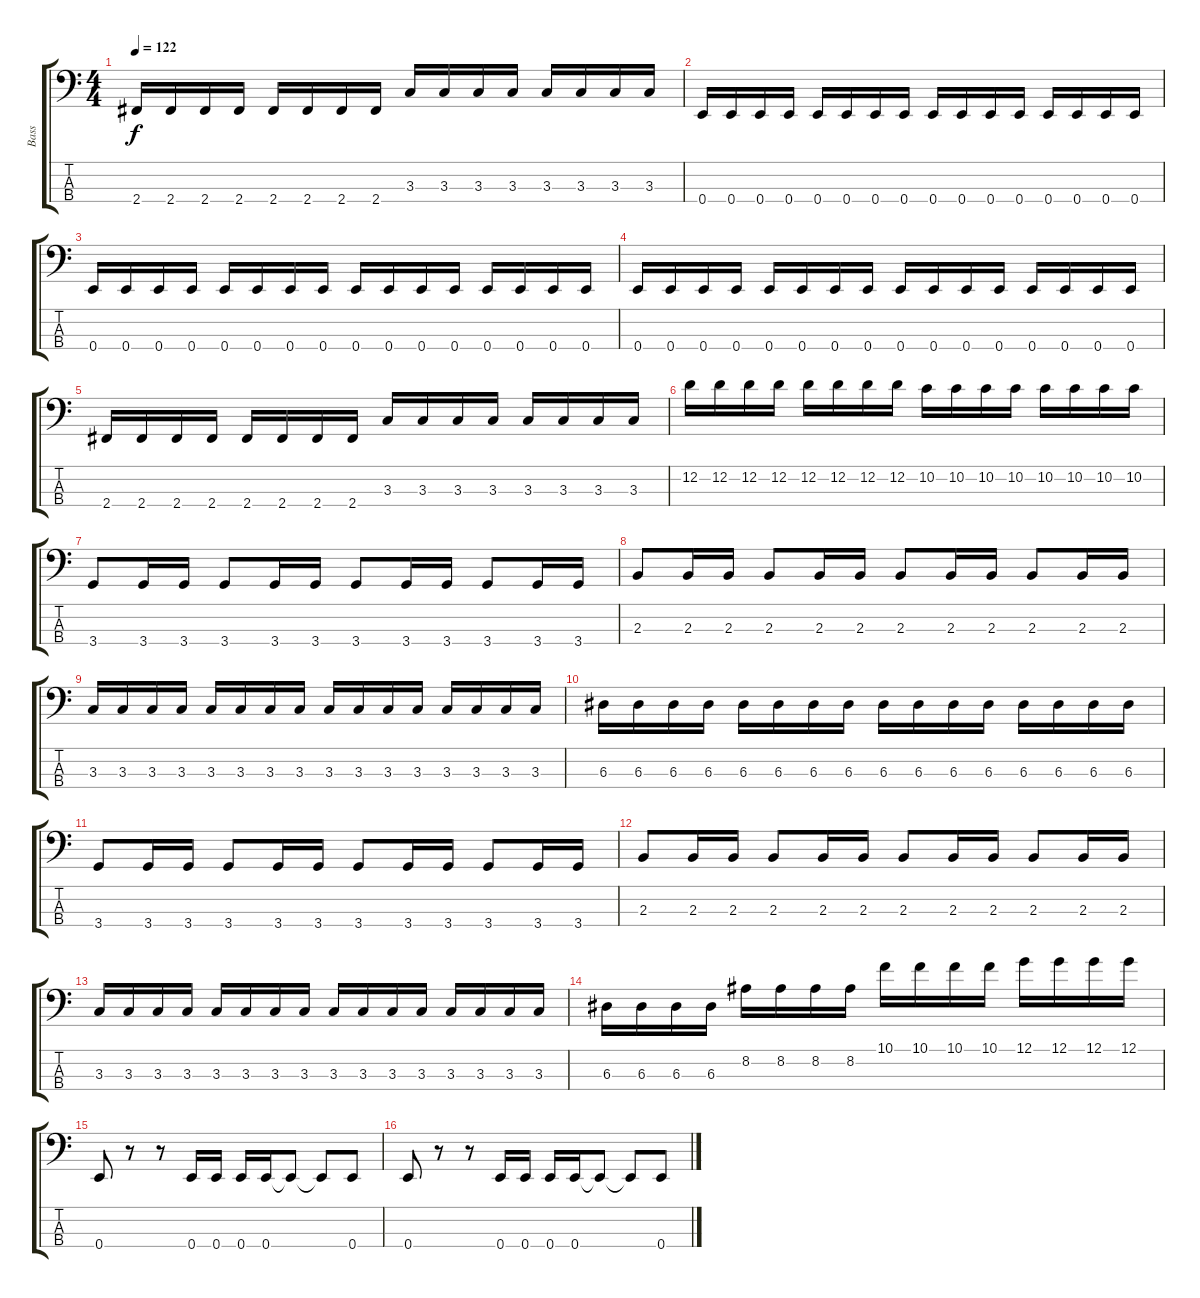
\track ("Bass" "Bass") {instrument electricbasspick}
\staff {score tabs}
\tuning (G2 D2 A1 E1) {hide}
\ts (4 4)
\tempo 122
\clef f4
\ks c
2.4.16{dy f} 2.4.16 2.4.16 2.4.16 2.4.16 2.4.16 2.4.16 2.4.16 3.3.16 3.3.16 3.3.16 3.3.16 3.3.16 3.3.16 3.3.16 3.3.16 |
0.4.16 0.4.16 0.4.16 0.4.16 0.4.16 0.4.16 0.4.16 0.4.16 0.4.16 0.4.16 0.4.16 0.4.16 0.4.16 0.4.16 0.4.16 0.4.16 |
0.4.16 0.4.16 0.4.16 0.4.16 0.4.16 0.4.16 0.4.16 0.4.16 0.4.16 0.4.16 0.4.16 0.4.16 0.4.16 0.4.16 0.4.16 0.4.16 |
0.4.16 0.4.16 0.4.16 0.4.16 0.4.16 0.4.16 0.4.16 0.4.16 0.4.16 0.4.16 0.4.16 0.4.16 0.4.16 0.4.16 0.4.16 0.4.16 |
2.4.16 2.4.16 2.4.16 2.4.16 2.4.16 2.4.16 2.4.16 2.4.16 3.3.16 3.3.16 3.3.16 3.3.16 3.3.16 3.3.16 3.3.16 3.3.16 |
12.2.16 12.2.16 12.2.16 12.2.16 12.2.16 12.2.16 12.2.16 12.2.16 10.2.16 10.2.16 10.2.16 10.2.16 10.2.16 10.2.16 10.2.16 10.2.16 |
3.4.8 3.4.16 3.4.16 3.4.8 3.4.16 3.4.16 3.4.8 3.4.16 3.4.16 3.4.8 3.4.16 3.4.16 |
2.3.8 2.3.16 2.3.16 2.3.8 2.3.16 2.3.16 2.3.8 2.3.16 2.3.16 2.3.8 2.3.16 2.3.16 |
3.3.16 3.3.16 3.3.16 3.3.16 3.3.16 3.3.16 3.3.16 3.3.16 3.3.16 3.3.16 3.3.16 3.3.16 3.3.16 3.3.16 3.3.16 3.3.16 |
6.3.16 6.3.16 6.3.16 6.3.16 6.3.16 6.3.16 6.3.16 6.3.16 6.3.16 6.3.16 6.3.16 6.3.16 6.3.16 6.3.16 6.3.16 6.3.16 |
3.4.8 3.4.16 3.4.16 3.4.8 3.4.16 3.4.16 3.4.8 3.4.16 3.4.16 3.4.8 3.4.16 3.4.16 |
2.3.8 2.3.16 2.3.16 2.3.8 2.3.16 2.3.16 2.3.8 2.3.16 2.3.16 2.3.8 2.3.16 2.3.16 |
3.3.16 3.3.16 3.3.16 3.3.16 3.3.16 3.3.16 3.3.16 3.3.16 3.3.16 3.3.16 3.3.16 3.3.16 3.3.16 3.3.16 3.3.16 3.3.16 |
6.3.16 6.3.16 6.3.16 6.3.16 8.2.16 8.2.16 8.2.16 8.2.16 10.1.16 10.1.16 10.1.16 10.1.16 12.1.16 12.1.16 12.1.16 12.1.16 |
0.4.8 r.8 r.8 0.4.16 0.4.16 0.4.16 0.4.16 0.4{t}.8 0.4{t}.8 0.4.8 |
0.4.8 r.8 r.8 0.4.16 0.4.16 0.4.16 0.4.16 0.4{t}.8 0.4{t}.8 0.4.8
